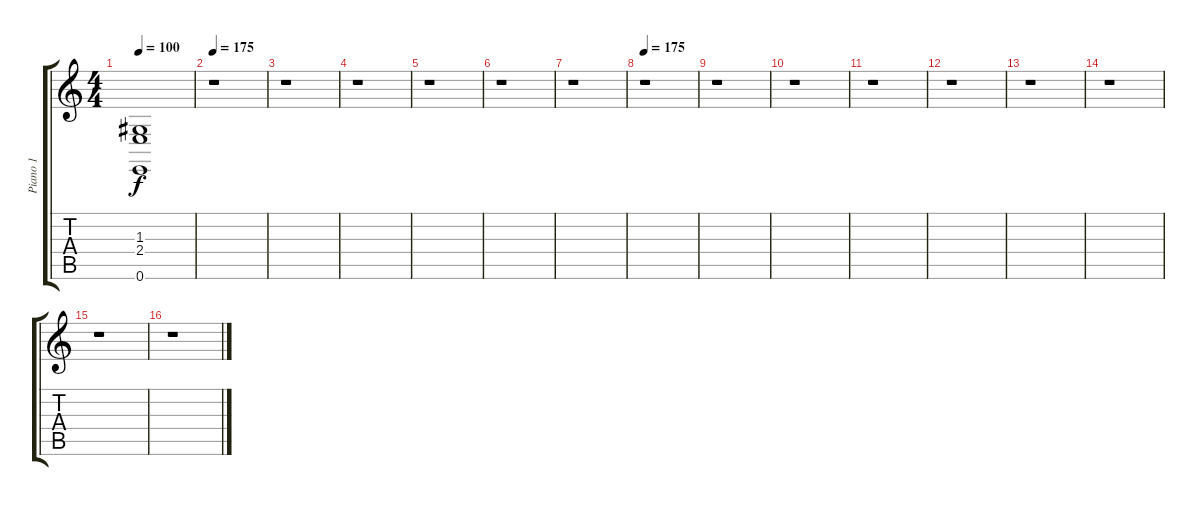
\track ("Piano 1" "Piano 1") {instrument acousticgrandpiano}
\staff {score tabs}
\tuning (E4 B3 G3 D3 A2 E2) {hide}
\ts (4 4)
\tempo 100
\clef g2
\ks c
(1.3{t} 2.4{t} 0.6{t}).1{dy f} |
\tempo 175
r.1 |
r.1 |
r.1 |
r.1 |
r.1 |
r.1 |
\tempo 175
r.1 |
r.1 |
r.1 |
r.1 |
r.1 |
r.1 |
r.1 |
r.1 |
r.1
